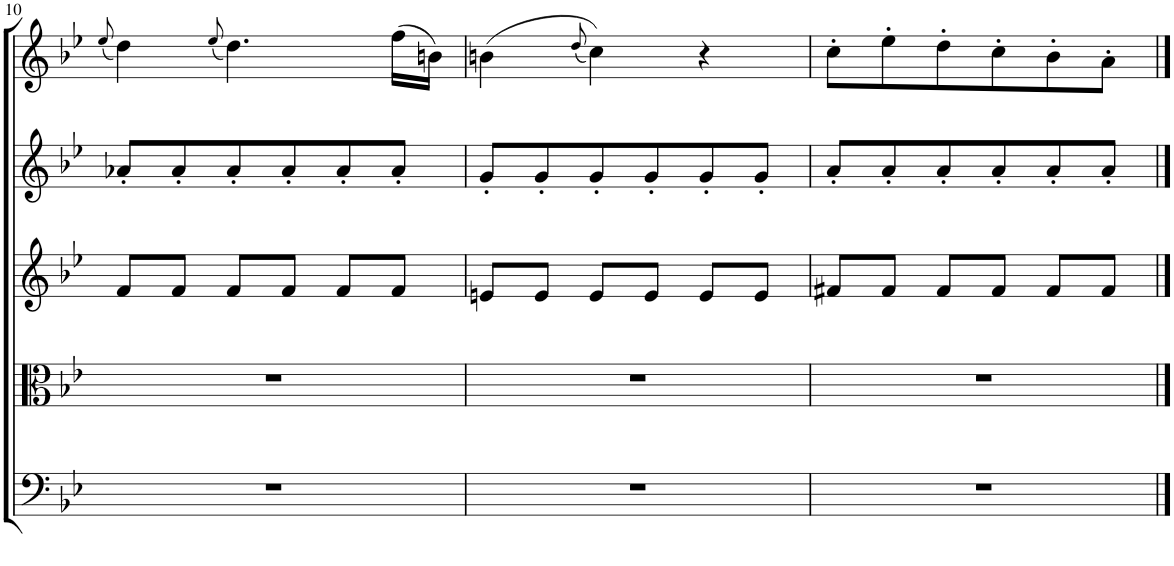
**kern	**kern	**kern	**kern	**kern
*part5	*part4	*part3	*part2	*part1
*staff5	*staff4	*staff3	*staff2	*staff1
*I"Violoncello (2 Violoncelles)	*I"Viola	*I"Violin III	*I"Violin II	*I"Violin I
*I'Vc	*I'Vla	*I'Vln	*I'Vln	*I'Vln
!!LO:PB:g=z
*clefF4	*clefC3	*clefG2	*clefG2	*clefG2
*k[b-e-]	*k[b-e-]	*k[b-e-]	*k[b-e-]	*k[b-e-]
*M3/4	*M3/4	*M3/4	*M3/4	*M3/4
=10	=10	=10	=10	=10
.	.	.	.	(8qee-/
2.r	2.r	8f/L	8a-X'/L	4dd\)
.	.	8f/J	8a-'/	.
.	.	.	.	(8qee-/
.	.	8f/L	8a-'/	4.dd\)
.	.	8f/J	8a-'/	.
.	.	8f/L	8a-'/	.
.	.	8f/J	8a-'/J	(16ff\LL
.	.	.	.	16bn\JJ)
=11	=11	=11	=11	=11
2.r	2.r	8en/L	8g'/L	(4bn\
.	.	8e/J	8g'/	.
.	.	.	.	(8qdd/
.	.	8e/L	8g'/	4cc\))
.	.	8e/J	8g'/	.
.	.	8e/L	8g'/	4r
.	.	8e/J	8g'/J	.
=12	=12	=12	=12	=12
2.r	2.r	8f#X/L	8a'/L	8cc'\L
.	.	8f#/J	8a'/	8ee-'\
.	.	8f#/L	8a'/	8dd'\
.	.	8f#/J	8a'/	8cc'\
.	.	8f#/L	8a'/	8b-'\
.	.	8f#/J	8a'/J	8a'\J
==	==	==	==	==
*-	*-	*-	*-	*-
